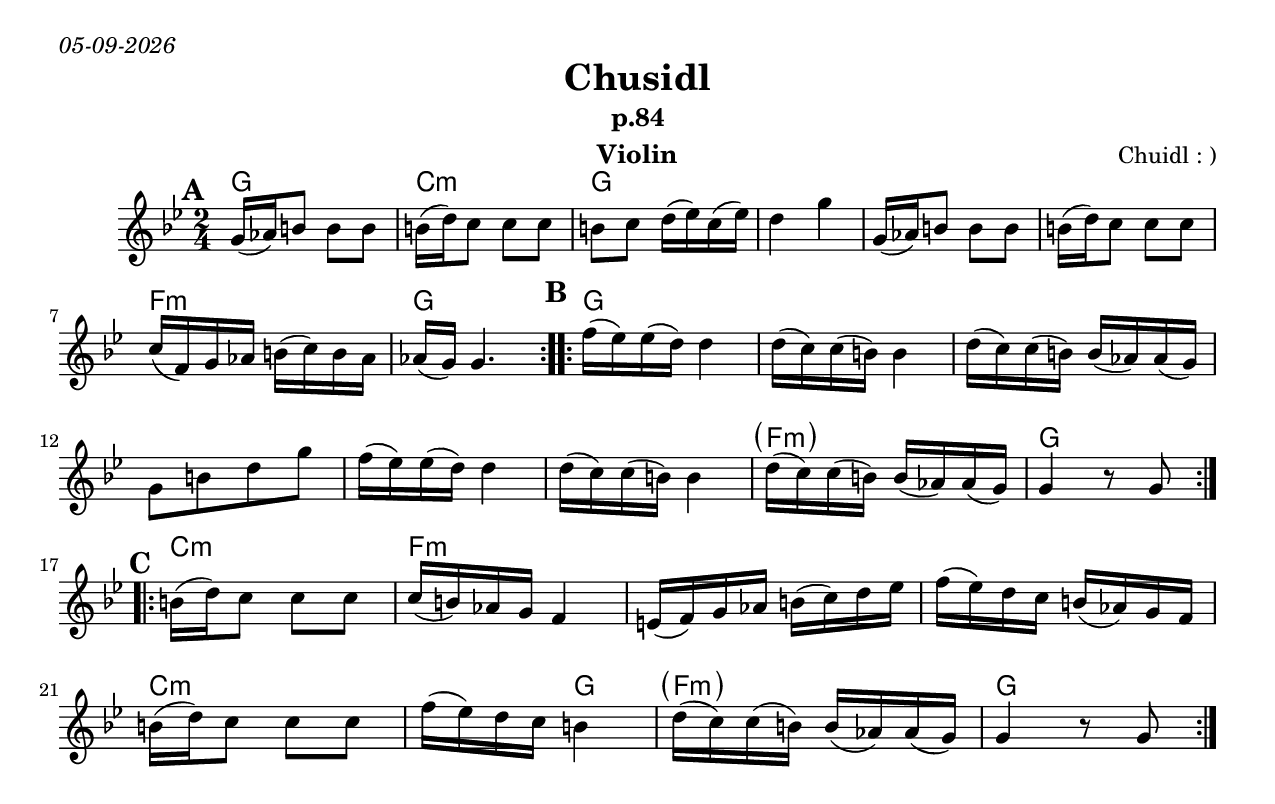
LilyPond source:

\version "2.18.0"
\include "english.ly"
\paper{
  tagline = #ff
  print-all-headers = ##t
  #(set-paper-size "letter")
}
date = #(strftime "%d-%m-%Y" (localtime (current-time)))

\markup{ \italic{ \date }  }

%\markup{ Got something to say? }

global = {
  \clef treble
  \key g \minor
  \time 2/4
  \set Score.markFormatter = #format-mark-box-alphabet
}

%#################################### Melody ########################
%melody =  \transpose c d \relative c' {  %transpose for clarinet
melody = \relative c'' {
  \global
  %\partial 16*3 a16 d f   %lead in notes

  \repeat volta 2{
   \mark \default
   g16(af) b8 b b
   b16 (d)c8 c c
   b8 c d16(ef) c(ef)
   d4 g

   g,16(af) b8 b b
   b16 (d)c8 c c
   c16(f,) g af b(c) b af
   af16(g) g4.
  }

 % \break
  \repeat volta 2{
   \mark \default
   f'16(ef) ef(d) d4
   d16(c) c(b) b4
   d16(c) c(b) b(af) af(g)
   g8 [b d g]

   f16(ef) ef(d) d4
   d16(c) c(b) b4
   d16(c) c(b) b(af) af(g)
   g4 r8 g
    \break
  }


  \repeat volta 2{
  \mark \default
  b16(d) c8 c c
  c16 (b) af g f4
  e16(f) g af  b(c) d ef %not marked?
  f16(ef) d c b(af) g f

  b16(d) c8 c c
  f16(ef) d c b4
  d16(c) c(b) b(af) af(g)
   g4 r8 g

  }
}
%################################# Lyrics #####################
%\addlyrics{ \set stanza = #"1. " }
%################################# Chords #######################
harmonies = \chordmode {
  g2
  c2:m
  g2*4
  f2:m
  g2
  %b
  g2*6
  \parenthesize f2:m
  g2
  %c
  c2:m
  f2*3:m
  c4*3:m
  g4
  \parenthesize f2:m
  g2


}

\score {
  % transpose score below
  %\transpose c d
  <<
    \new ChordNames {
      \set chordChanges = ##f
      \harmonies
    }
    \new Staff   \melody
  >>
  \header{
    title= "Chusidl"
    subtitle="p.84"
    composer= "Chuidl : )"
    instrument = "Violin"
    arranger= ""
  }
  \layout{indent = 1.0\cm}
  \midi {
    \tempo 4 = 120

    % \midi { }
  }
}
%{
% more verses:
\markup{}
\markup {
  \font-size #2
  \fill-line {
    \hspace #0.1 % distance from left margin
    \column {
      \line { "1."
	\column {
	  ""
	}
      }
      \hspace #0.2 % vertical distance between verses
      \line { "2."
	\column {
	 ""
	}
      }
    }
    \hspace #0.1  % horiz. distance between columns
    \column {
      \line { "3."
	\column {
	  ""
	}
      }
      \hspace #0.2 % distance between verses
      \line { "4."
	\column {
	 ""
	}
      }
    }
    \hspace #0.1 % distance to right margin
  }
}

%}
